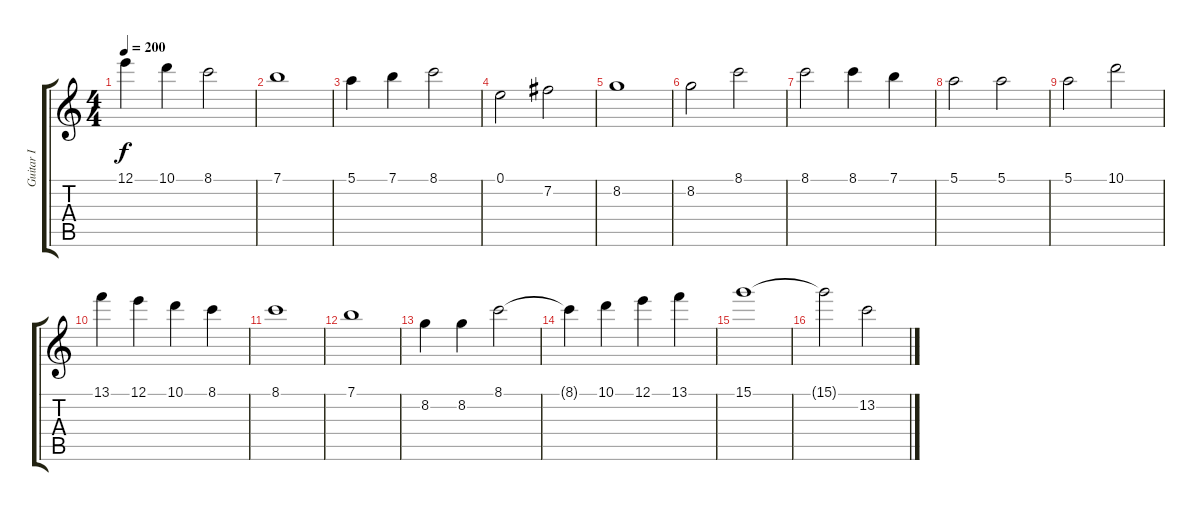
\track ("Guitar I" "Guitar I") {instrument electricguitarjazz}
\staff {score tabs}
\tuning (E4 B3 G3 D3 A2 E2) {hide}
\ts (4 4)
\tempo 200
\clef g2
\ks c
12.1{t}.4{dy f} 10.1.4 8.1.2 |
7.1.1 |
5.1.4 7.1.4 8.1.2 |
0.1.2 7.2.2 |
8.2.1 |
8.2.2 8.1.2 |
8.1.2 8.1.4 7.1.4 |
5.1.2 5.1.2 |
5.1.2 10.1.2 |
13.1.4 12.1.4 10.1.4 8.1.4 |
8.1.1 |
7.1.1 |
8.2.4 8.2.4 8.1.2 |
8.1{t}.4 10.1.4 12.1.4 13.1.4 |
15.1.1 |
15.1{t}.2 13.2.2
